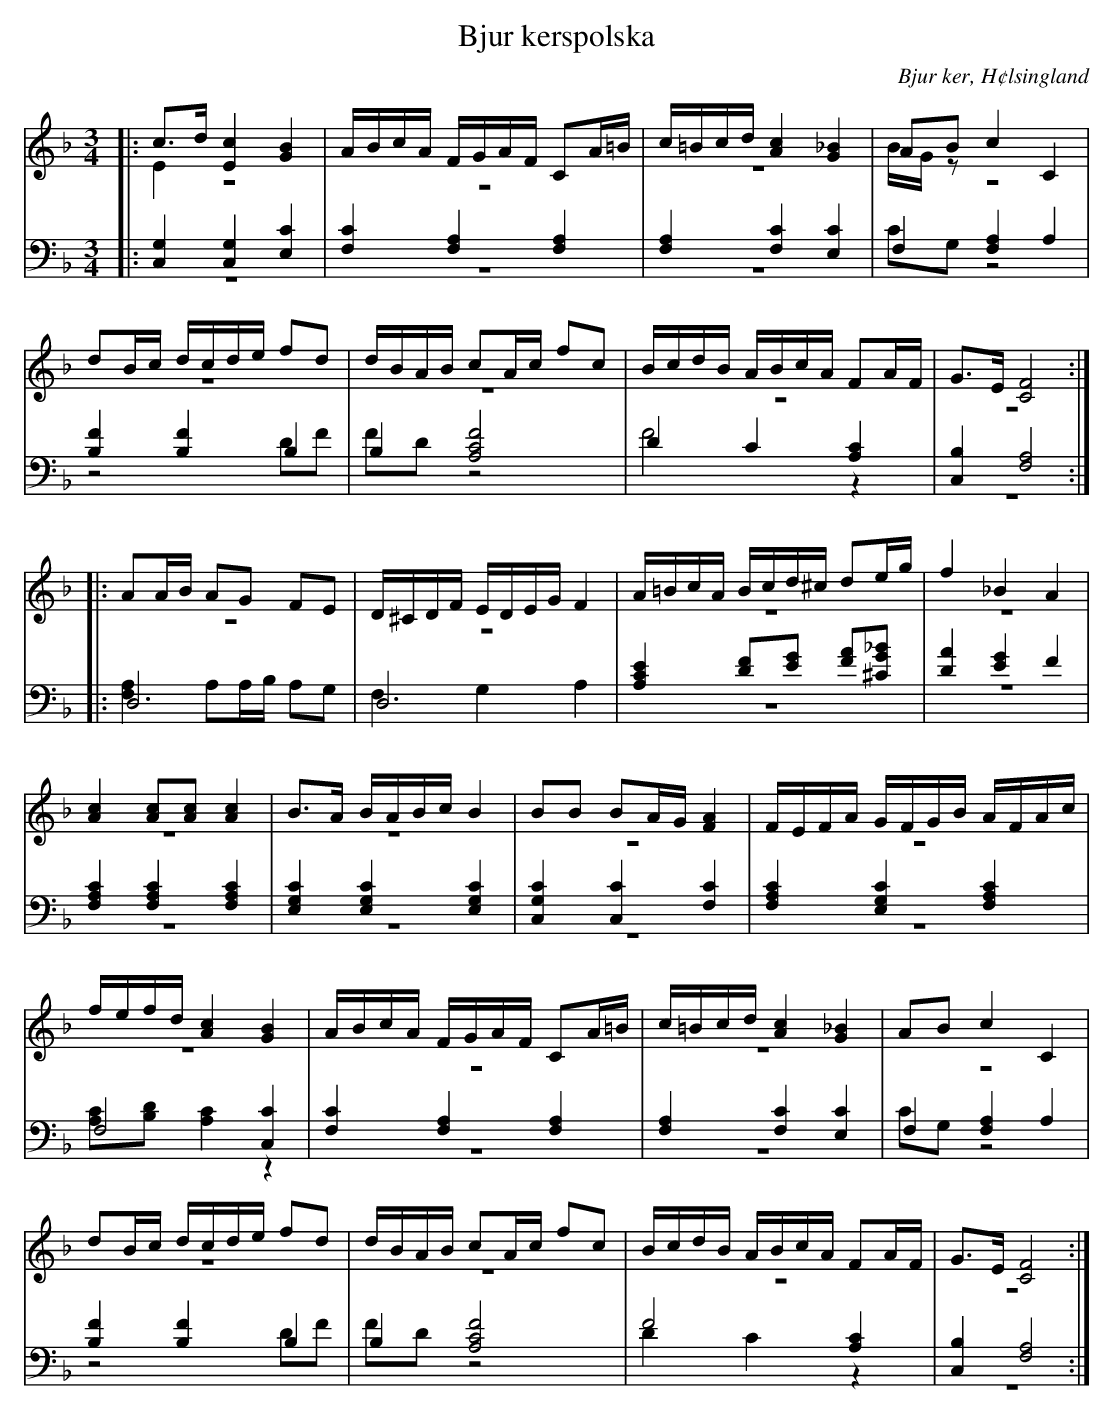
X:1
T: Bjur kerspolska
O: Bjur ker, H¢lsingland
M: 3/4
L: 1/16
K: F
V:1
V:2 merge
V:3
V:4 merge
V:1
|: c2>d2 [E4c4] [G4B4]|ABcA FGAF C2A=B|c=Bcd [A4c4] [G4_B4]|A2B2 c4 C4 |
d2Bc dcde f2d2|dBAB c2Ac f2c2|BcdB ABcA F2AF|G2>E2 [C8F8]:|
|:A2AB A2G2 F2E2|D^CDF EDEG F4|A=BcA Bcd^c d2eg|f4 _B4 A4 |
[A4c4] [A2c2][A2c2] [A4c4]|B2>A2 BABc B4|B2B2 B2AG [F4A4]|FEFA GFGB AFAc|
fefd [A4c4] [G4B4]|ABcA FGAF C2A=B|c=Bcd [A4c4] [G4_B4]|A2B2 c4 C4 |
d2Bc dcde f2d2|dBAB c2Ac f2c2|BcdB ABcA F2AF|G2>E2 [C8F8]:|
V:2
|:E4 z8|z12|z12|BG z2 z8 |
z12|z12|z12|z12:|
|:z12|z12|z12|z12 |
z12|z12|z12|z12|
z12|z12|z12|z12|
z12|z12|z12|z12:|
V:3 clef=bass
|: [C,4G,4] [C,4G,4] [E,4C4]|[F,4C4] [F,4A,4] [F,4A,4]|[F,4A,4] [F,4C4] [E,4C4]| F,4 [F,4A,4] A,4|
[B,4F4] [B,4F4] B,4|B,4 [A,8C8F8]|D4 C4 [A,4C4]|[C,4B,4] [F,8A,8]:|
|:D,12|D,12|[A,4C4E4] [D2F2][E2G2] [F2A2][^C2G2_B2]|
[D4A4] [E4G4] F4|[F,4A,4C4] [F,4A,4C4] [F,4A,4C4]|[E,4G,4C4] [E,4G,4C4] [E,4G,4C4]|[C,4G,4C4] [C,4C4] [F,4C4]|
[F,4A,4C4] [E,4G,4C4] [F,4A,4C4]|F,8 [C,4C4]|[F,4C4] [F,4A,4] [F,4A,4]|[F,4A,4] [F,4C4] [E,4C4]|
F,4 [F,4A,4] A,4|[B,4F4] [B,4F4] B,4|B,4 [A,8C8F8]|F8  [A,4C4]|[C,4B,4] [F,8A,8]:|
V:4 clef=bass
|:z12|z12|z12|C2G,2 z8 |
z8 D2F2|F2D2 z8|F8 z4|z12:|
|:[F,4A,4] A,2A,B, A,2G,2|F,4 G,4 A,4|z12|z12 |
z12|z12|z12|z12|
[A,2C2][B,2D2] [A,4C4] z4|z12|z12|C2G,2 z8 |
z8 D2F2|F2D2 z8|D4 C4 z4|z12:|
